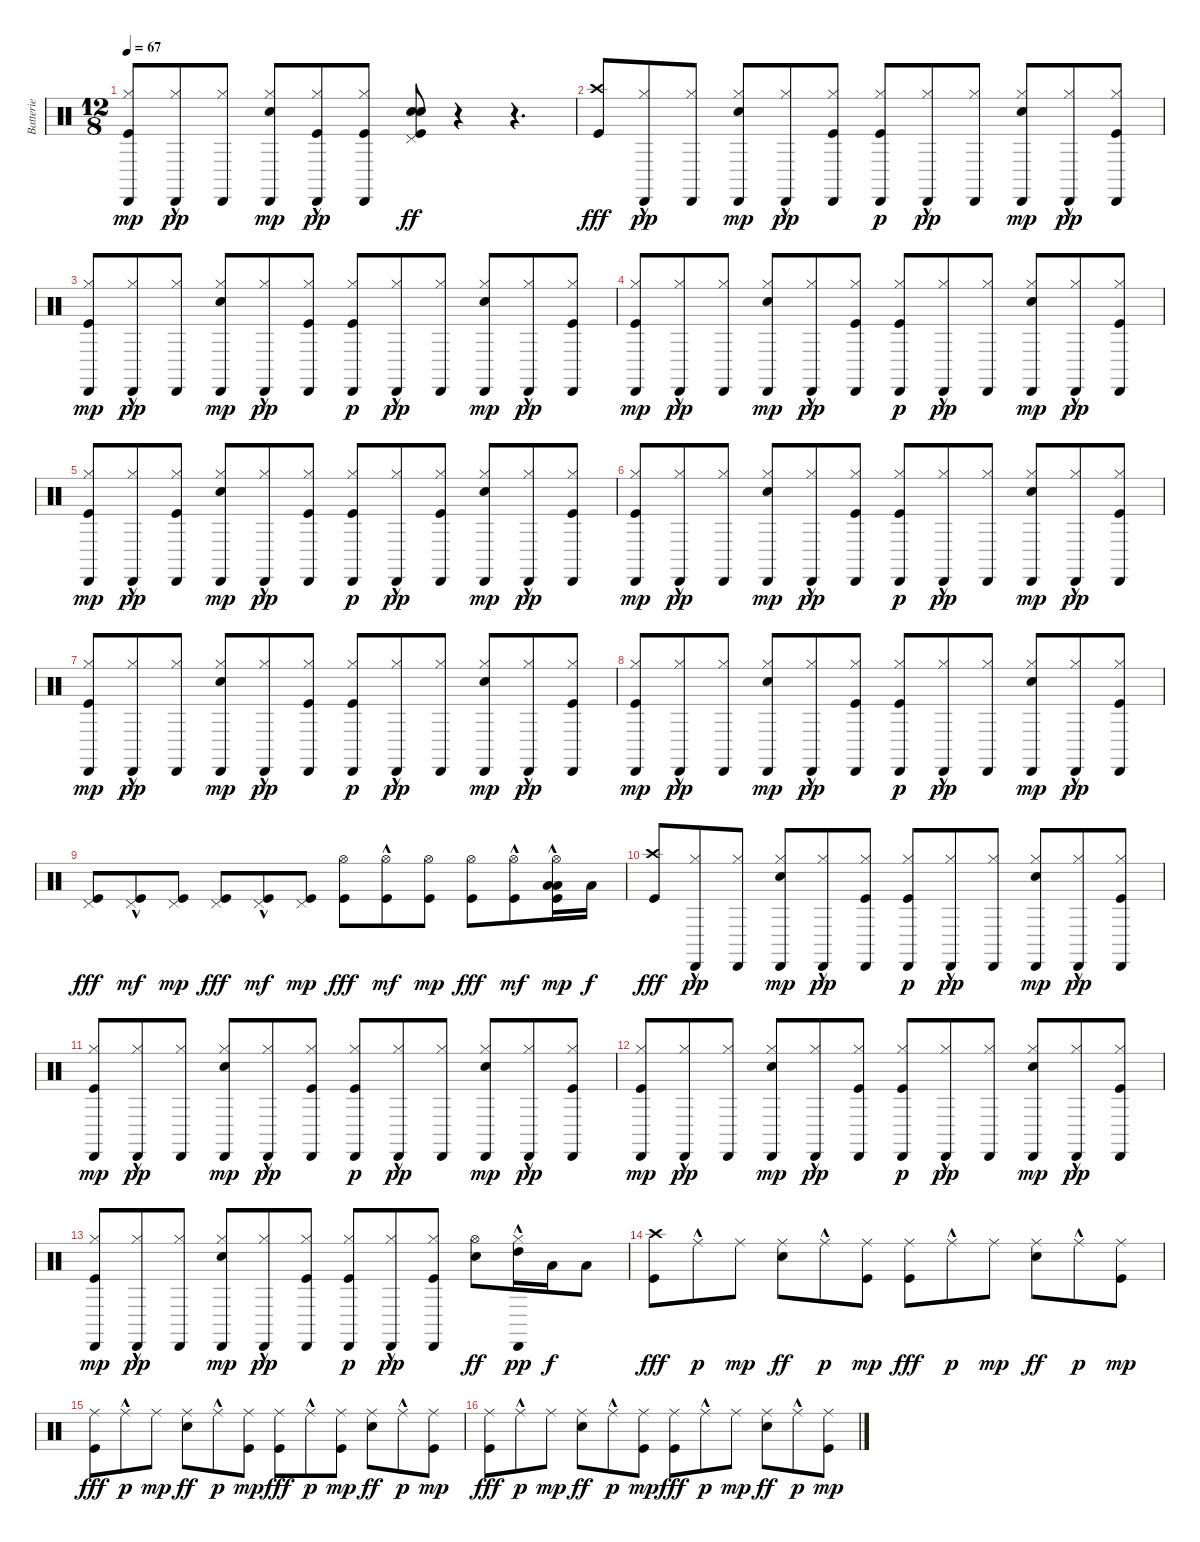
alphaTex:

\track ("Batterie" "Batterie") {instrument percussion}
\staff {score}
\articulation defaults
\ts (12 8)
\tempo 67
\clef neutral
\ks c
("Kick (hit)" "Hi-Hat (closed)" "Cabasa (hit)").8{dy mp} ("Hi-Hat (closed)"{hac} "Cabasa (hit)"{hac}).8{dy pp} ("Hi-Hat (closed)" "Cabasa (hit)").8 ("Snare (hit) 2" "Hi-Hat (closed)" "Cabasa (hit)").8{dy mp} ("Kick (hit)"{hac} "Hi-Hat (closed)"{hac} "Cabasa (hit)"{hac}).8{dy pp} ("Kick (hit)" "Hi-Hat (closed)" "Cabasa (hit)").8 ("Pedal Hi-Hat (hit)" "Snare (hit) 2" "Kick (hit)" "Snare (hit) 2").8{dy ff} r.4 r.4{d} |
("Crash high (hit)" "Kick (hit)").8{dy fff} ("Hi-Hat (closed)"{hac} "Cabasa (hit)"{hac}).8{dy pp} ("Hi-Hat (closed)" "Cabasa (hit)").8 ("Snare (hit) 2" "Hi-Hat (closed)" "Cabasa (hit)").8{dy mp} ("Hi-Hat (closed)"{hac} "Cabasa (hit)"{hac}).8{dy pp} ("Kick (hit)" "Hi-Hat (closed)" "Cabasa (hit)").8 ("Kick (hit)" "Hi-Hat (closed)" "Cabasa (hit)").8{dy p} ("Hi-Hat (closed)"{hac} "Cabasa (hit)"{hac}).8{dy pp} ("Hi-Hat (closed)" "Cabasa (hit)").8 ("Snare (hit) 2" "Hi-Hat (closed)" "Cabasa (hit)").8{dy mp} ("Hi-Hat (closed)"{hac} "Cabasa (hit)"{hac}).8{dy pp} ("Kick (hit)" "Hi-Hat (closed)" "Cabasa (hit)").8 |
("Kick (hit)" "Hi-Hat (closed)" "Cabasa (hit)").8{dy mp} ("Hi-Hat (closed)"{hac} "Cabasa (hit)"{hac}).8{dy pp} ("Hi-Hat (closed)" "Cabasa (hit)").8 ("Snare (hit) 2" "Hi-Hat (closed)" "Cabasa (hit)").8{dy mp} ("Hi-Hat (closed)"{hac} "Cabasa (hit)"{hac}).8{dy pp} ("Kick (hit)" "Hi-Hat (closed)" "Cabasa (hit)").8 ("Kick (hit)" "Hi-Hat (closed)" "Cabasa (hit)").8{dy p} ("Hi-Hat (closed)"{hac} "Cabasa (hit)"{hac}).8{dy pp} ("Hi-Hat (closed)" "Cabasa (hit)").8 ("Snare (hit) 2" "Hi-Hat (closed)" "Cabasa (hit)").8{dy mp} ("Hi-Hat (closed)"{hac} "Cabasa (hit)"{hac}).8{dy pp} ("Kick (hit)" "Hi-Hat (closed)" "Cabasa (hit)").8 |
("Kick (hit)" "Hi-Hat (closed)" "Cabasa (hit)").8{dy mp} ("Hi-Hat (closed)"{hac} "Cabasa (hit)"{hac}).8{dy pp} ("Hi-Hat (closed)" "Cabasa (hit)").8 ("Snare (hit) 2" "Hi-Hat (closed)" "Cabasa (hit)").8{dy mp} ("Hi-Hat (closed)"{hac} "Cabasa (hit)"{hac}).8{dy pp} ("Kick (hit)" "Hi-Hat (closed)" "Cabasa (hit)").8 ("Kick (hit)" "Hi-Hat (closed)" "Cabasa (hit)").8{dy p} ("Hi-Hat (closed)"{hac} "Cabasa (hit)"{hac}).8{dy pp} ("Hi-Hat (closed)" "Cabasa (hit)").8 ("Snare (hit) 2" "Hi-Hat (closed)" "Cabasa (hit)").8{dy mp} ("Hi-Hat (closed)"{hac} "Cabasa (hit)"{hac}).8{dy pp} ("Kick (hit)" "Hi-Hat (closed)" "Cabasa (hit)").8 |
("Kick (hit)" "Hi-Hat (closed)" "Cabasa (hit)").8{dy mp} ("Hi-Hat (closed)"{hac} "Cabasa (hit)"{hac}).8{dy pp} ("Kick (hit)" "Hi-Hat (closed)" "Cabasa (hit)").8 ("Snare (hit) 2" "Hi-Hat (closed)" "Cabasa (hit)").8{dy mp} ("Hi-Hat (closed)"{hac} "Cabasa (hit)"{hac}).8{dy pp} ("Kick (hit)" "Hi-Hat (closed)" "Cabasa (hit)").8 ("Kick (hit)" "Hi-Hat (closed)" "Cabasa (hit)").8{dy p} ("Hi-Hat (closed)"{hac} "Cabasa (hit)"{hac}).8{dy pp} ("Kick (hit)" "Hi-Hat (closed)" "Cabasa (hit)").8 ("Snare (hit) 2" "Hi-Hat (closed)" "Cabasa (hit)").8{dy mp} ("Hi-Hat (closed)"{hac} "Cabasa (hit)"{hac}).8{dy pp} ("Kick (hit)" "Hi-Hat (closed)" "Cabasa (hit)").8 |
("Kick (hit)" "Hi-Hat (closed)" "Cabasa (hit)").8{dy mp} ("Hi-Hat (closed)"{hac} "Cabasa (hit)"{hac}).8{dy pp} ("Hi-Hat (closed)" "Cabasa (hit)").8 ("Snare (hit) 2" "Hi-Hat (closed)" "Cabasa (hit)").8{dy mp} ("Hi-Hat (closed)"{hac} "Cabasa (hit)"{hac}).8{dy pp} ("Kick (hit)" "Hi-Hat (closed)" "Cabasa (hit)").8 ("Kick (hit)" "Hi-Hat (closed)" "Cabasa (hit)").8{dy p} ("Hi-Hat (closed)"{hac} "Cabasa (hit)"{hac}).8{dy pp} ("Hi-Hat (closed)" "Cabasa (hit)").8 ("Snare (hit) 2" "Hi-Hat (closed)" "Cabasa (hit)").8{dy mp} ("Hi-Hat (closed)"{hac} "Cabasa (hit)"{hac}).8{dy pp} ("Kick (hit)" "Hi-Hat (closed)" "Cabasa (hit)").8 |
("Kick (hit)" "Hi-Hat (closed)" "Cabasa (hit)").8{dy mp} ("Hi-Hat (closed)"{hac} "Cabasa (hit)"{hac}).8{dy pp} ("Hi-Hat (closed)" "Cabasa (hit)").8 ("Snare (hit) 2" "Hi-Hat (closed)" "Cabasa (hit)").8{dy mp} ("Hi-Hat (closed)"{hac} "Cabasa (hit)"{hac}).8{dy pp} ("Kick (hit)" "Hi-Hat (closed)" "Cabasa (hit)").8 ("Kick (hit)" "Hi-Hat (closed)" "Cabasa (hit)").8{dy p} ("Hi-Hat (closed)"{hac} "Cabasa (hit)"{hac}).8{dy pp} ("Hi-Hat (closed)" "Cabasa (hit)").8 ("Snare (hit) 2" "Hi-Hat (closed)" "Cabasa (hit)").8{dy mp} ("Hi-Hat (closed)"{hac} "Cabasa (hit)"{hac}).8{dy pp} ("Kick (hit)" "Hi-Hat (closed)" "Cabasa (hit)").8 |
("Kick (hit)" "Hi-Hat (closed)" "Cabasa (hit)").8{dy mp} ("Hi-Hat (closed)"{hac} "Cabasa (hit)"{hac}).8{dy pp} ("Hi-Hat (closed)" "Cabasa (hit)").8 ("Snare (hit) 2" "Hi-Hat (closed)" "Cabasa (hit)").8{dy mp} ("Hi-Hat (closed)"{hac} "Cabasa (hit)"{hac}).8{dy pp} ("Kick (hit)" "Hi-Hat (closed)" "Cabasa (hit)").8 ("Kick (hit)" "Hi-Hat (closed)" "Cabasa (hit)").8{dy p} ("Hi-Hat (closed)"{hac} "Cabasa (hit)"{hac}).8{dy pp} ("Hi-Hat (closed)" "Cabasa (hit)").8 ("Snare (hit) 2" "Hi-Hat (closed)" "Cabasa (hit)").8{dy mp} ("Hi-Hat (closed)"{hac} "Cabasa (hit)"{hac}).8{dy pp} ("Kick (hit)" "Hi-Hat (closed)" "Cabasa (hit)").8 |
("Pedal Hi-Hat (hit)" "Kick (hit)").8{dy fff} ("Pedal Hi-Hat (hit)"{hac} "Kick (hit)"{hac}).8{dy mf} ("Pedal Hi-Hat (hit)" "Kick (hit)").8{dy mp} ("Pedal Hi-Hat (hit)" "Kick (hit)").8{dy fff} ("Pedal Hi-Hat (hit)"{hac} "Kick (hit)"{hac}).8{dy mf} ("Pedal Hi-Hat (hit)" "Kick (hit)").8{dy mp} ("Hi-Hat (open)" "Kick (hit)").8{dy fff} ("Hi-Hat (open)"{hac} "Kick (hit)"{hac}).8{dy mf} ("Hi-Hat (open)" "Kick (hit)").8{dy mp} ("Hi-Hat (open)" "Kick (hit)").8{dy fff} ("Hi-Hat (open)"{hac} "Kick (hit)"{hac}).8{dy mf} ("Hi-Hat (open)"{hac} "Low Floor Tom (hit)" "Low Tom (hit)"{hac} "Kick (hit)"{hac}).16{dy mp} "Low Floor Tom (hit)".16{dy f} |
("Crash high (hit)" "Kick (hit)").8{dy fff} ("Hi-Hat (closed)"{hac} "Cabasa (hit)"{hac}).8{dy pp} ("Hi-Hat (closed)" "Cabasa (hit)").8 ("Snare (hit) 2" "Hi-Hat (closed)" "Cabasa (hit)").8{dy mp} ("Hi-Hat (closed)"{hac} "Cabasa (hit)"{hac}).8{dy pp} ("Kick (hit)" "Hi-Hat (closed)" "Cabasa (hit)").8 ("Kick (hit)" "Hi-Hat (closed)" "Cabasa (hit)").8{dy p} ("Hi-Hat (closed)"{hac} "Cabasa (hit)"{hac}).8{dy pp} ("Hi-Hat (closed)" "Cabasa (hit)").8 ("Snare (hit) 2" "Hi-Hat (closed)" "Cabasa (hit)").8{dy mp} ("Hi-Hat (closed)"{hac} "Cabasa (hit)"{hac}).8{dy pp} ("Kick (hit)" "Hi-Hat (closed)" "Cabasa (hit)").8 |
("Kick (hit)" "Hi-Hat (closed)" "Cabasa (hit)").8{dy mp} ("Hi-Hat (closed)"{hac} "Cabasa (hit)"{hac}).8{dy pp} ("Hi-Hat (closed)" "Cabasa (hit)").8 ("Snare (hit) 2" "Hi-Hat (closed)" "Cabasa (hit)").8{dy mp} ("Hi-Hat (closed)"{hac} "Cabasa (hit)"{hac}).8{dy pp} ("Kick (hit)" "Hi-Hat (closed)" "Cabasa (hit)").8 ("Kick (hit)" "Hi-Hat (closed)" "Cabasa (hit)").8{dy p} ("Hi-Hat (closed)"{hac} "Cabasa (hit)"{hac}).8{dy pp} ("Hi-Hat (closed)" "Cabasa (hit)").8 ("Snare (hit) 2" "Hi-Hat (closed)" "Cabasa (hit)").8{dy mp} ("Hi-Hat (closed)"{hac} "Cabasa (hit)"{hac}).8{dy pp} ("Kick (hit)" "Hi-Hat (closed)" "Cabasa (hit)").8 |
("Kick (hit)" "Hi-Hat (closed)" "Cabasa (hit)").8{dy mp} ("Hi-Hat (closed)"{hac} "Cabasa (hit)"{hac}).8{dy pp} ("Hi-Hat (closed)" "Cabasa (hit)").8 ("Snare (hit) 2" "Hi-Hat (closed)" "Cabasa (hit)").8{dy mp} ("Hi-Hat (closed)"{hac} "Cabasa (hit)"{hac}).8{dy pp} ("Kick (hit)" "Hi-Hat (closed)" "Cabasa (hit)").8 ("Kick (hit)" "Hi-Hat (closed)" "Cabasa (hit)").8{dy p} ("Hi-Hat (closed)"{hac} "Cabasa (hit)"{hac}).8{dy pp} ("Hi-Hat (closed)" "Cabasa (hit)").8 ("Snare (hit) 2" "Hi-Hat (closed)" "Cabasa (hit)").8{dy mp} ("Hi-Hat (closed)"{hac} "Cabasa (hit)"{hac}).8{dy pp} ("Kick (hit)" "Hi-Hat (closed)" "Cabasa (hit)").8 |
("Kick (hit)" "Hi-Hat (closed)" "Cabasa (hit)").8{dy mp} ("Hi-Hat (closed)"{hac} "Cabasa (hit)"{hac}).8{dy pp} ("Hi-Hat (closed)" "Cabasa (hit)").8 ("Snare (hit) 2" "Hi-Hat (closed)" "Cabasa (hit)").8{dy mp} ("Hi-Hat (closed)"{hac} "Cabasa (hit)"{hac}).8{dy pp} ("Kick (hit)" "Hi-Hat (closed)" "Cabasa (hit)").8 ("Kick (hit)" "Hi-Hat (closed)" "Cabasa (hit)").8{dy p} ("Hi-Hat (closed)"{hac} "Cabasa (hit)"{hac}).8{dy pp} ("Kick (hit)" "Hi-Hat (closed)" "Cabasa (hit)").8 ("Hi-Hat (open)" "Snare (hit) 2").8{dy ff} ("High Tom (hit)" "Hi-Hat (closed)"{hac} "Cabasa (hit)"{hac}).16{dy pp} "Low Tom (hit)".16{dy f} "Low Floor Tom (hit)".8 |
("Crash high (hit)" "Kick (hit)").8{dy fff} "Ride (middle)"{hac}.8{dy p} "Ride (middle)".8{dy mp} ("Ride (middle)" "Snare (hit) 2").8{dy ff} "Ride (middle)"{hac}.8{dy p} ("Ride (middle)" "Kick (hit)").8{dy mp} ("Ride (middle)" "Kick (hit)").8{dy fff} "Ride (middle)"{hac}.8{dy p} "Ride (middle)".8{dy mp} ("Ride (middle)" "Snare (hit) 2").8{dy ff} "Ride (middle)"{hac}.8{dy p} ("Ride (middle)" "Kick (hit)").8{dy mp} |
("Ride (middle)" "Kick (hit)").8{dy fff} "Ride (middle)"{hac}.8{dy p} "Ride (middle)".8{dy mp} ("Ride (middle)" "Snare (hit) 2").8{dy ff} "Ride (middle)"{hac}.8{dy p} ("Ride (middle)" "Kick (hit)").8{dy mp} ("Ride (middle)" "Kick (hit)").8{dy fff} "Ride (middle)"{hac}.8{dy p} ("Ride (middle)" "Kick (hit)").8{dy mp} ("Ride (middle)" "Snare (hit) 2").8{dy ff} "Ride (middle)"{hac}.8{dy p} ("Ride (middle)" "Kick (hit)").8{dy mp} |
("Ride (middle)" "Kick (hit)").8{dy fff} "Ride (middle)"{hac}.8{dy p} "Ride (middle)".8{dy mp} ("Ride (middle)" "Snare (hit) 2").8{dy ff} "Ride (middle)"{hac}.8{dy p} ("Ride (middle)" "Kick (hit)").8{dy mp} ("Ride (middle)" "Kick (hit)").8{dy fff} "Ride (middle)"{hac}.8{dy p} "Ride (middle)".8{dy mp} ("Ride (middle)" "Snare (hit) 2").8{dy ff} "Ride (middle)"{hac}.8{dy p} ("Ride (middle)" "Kick (hit)").8{dy mp}
